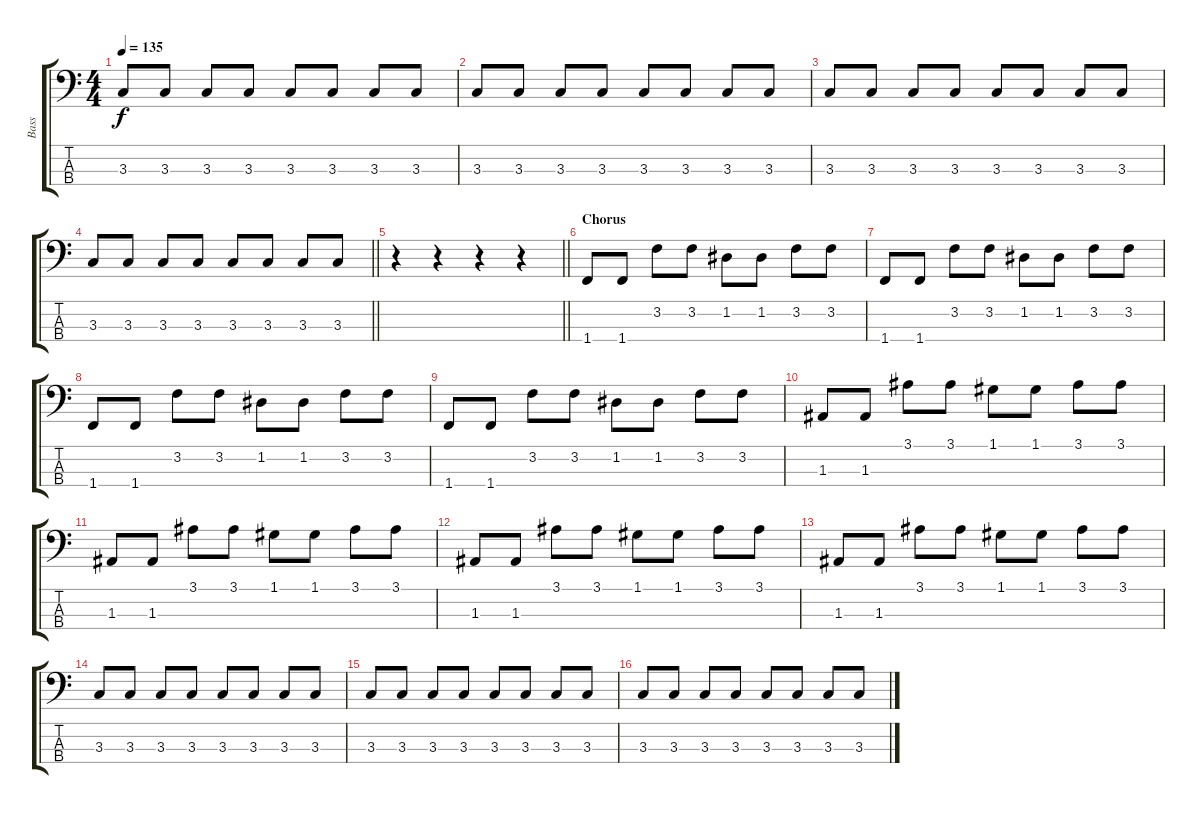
\track ("Bass" "Bass") {instrument electricbassfinger}
\staff {score tabs}
\tuning (G2 D2 A1 E1) {hide}
\ts (4 4)
\tempo 135
\clef f4
\ks c
3.3.8{dy f} 3.3.8 3.3.8 3.3.8 3.3.8 3.3.8 3.3.8 3.3.8 |
3.3.8 3.3.8 3.3.8 3.3.8 3.3.8 3.3.8 3.3.8 3.3.8 |
3.3.8 3.3.8 3.3.8 3.3.8 3.3.8 3.3.8 3.3.8 3.3.8 |
\barLineRight lightlight
3.3.8 3.3.8 3.3.8 3.3.8 3.3.8 3.3.8 3.3.8 3.3.8 |
\barLineRight lightlight
r.4 r.4 r.4 r.4 |
\section ("" "Chorus")
1.4.8 1.4.8 3.2.8 3.2.8 1.2.8 1.2.8 3.2.8 3.2.8 |
1.4.8 1.4.8 3.2.8 3.2.8 1.2.8 1.2.8 3.2.8 3.2.8 |
1.4.8 1.4.8 3.2.8 3.2.8 1.2.8 1.2.8 3.2.8 3.2.8 |
1.4.8 1.4.8 3.2.8 3.2.8 1.2.8 1.2.8 3.2.8 3.2.8 |
1.3.8 1.3.8 3.1.8 3.1.8 1.1.8 1.1.8 3.1.8 3.1.8 |
1.3.8 1.3.8 3.1.8 3.1.8 1.1.8 1.1.8 3.1.8 3.1.8 |
1.3.8 1.3.8 3.1.8 3.1.8 1.1.8 1.1.8 3.1.8 3.1.8 |
1.3.8 1.3.8 3.1.8 3.1.8 1.1.8 1.1.8 3.1.8 3.1.8 |
3.3.8 3.3.8 3.3.8 3.3.8 3.3.8 3.3.8 3.3.8 3.3.8 |
3.3.8 3.3.8 3.3.8 3.3.8 3.3.8 3.3.8 3.3.8 3.3.8 |
3.3.8 3.3.8 3.3.8 3.3.8 3.3.8 3.3.8 3.3.8 3.3.8
